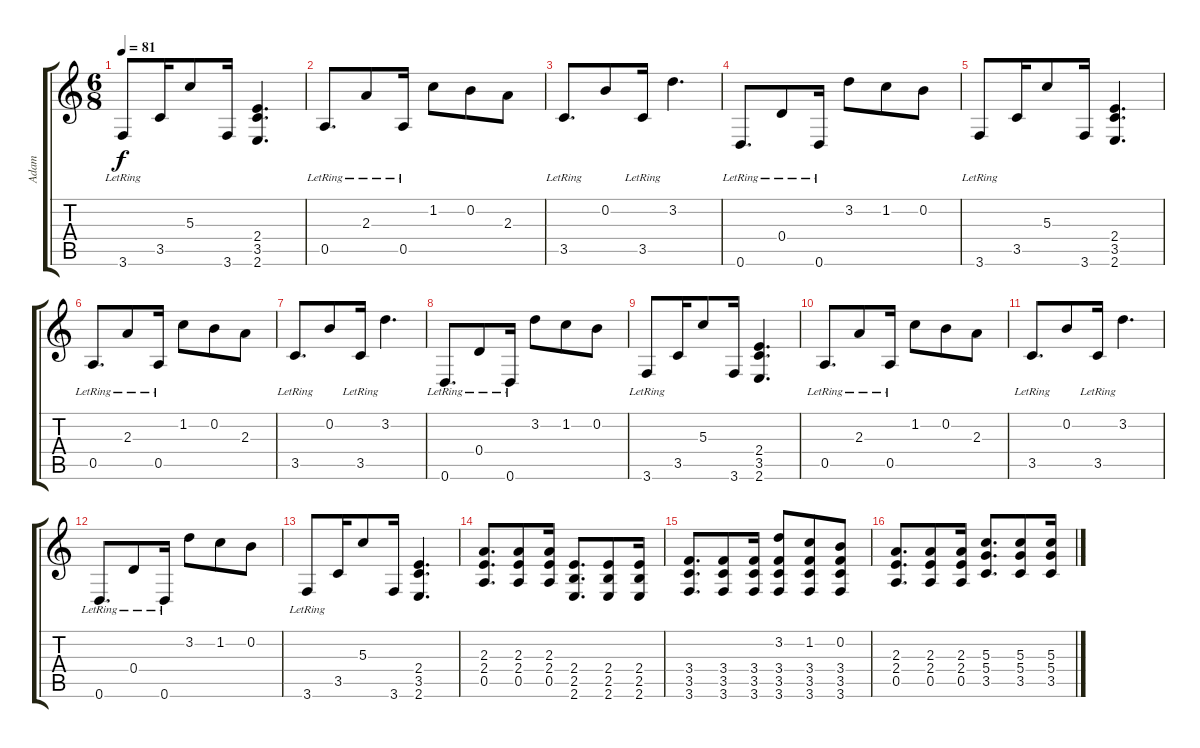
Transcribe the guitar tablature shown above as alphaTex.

\track ("Adam" "Adam") {instrument electricguitarjazz}
\staff {score tabs}
\tuning (E4 B3 G3 D3 A2 D2) {hide}
\ts (6 8)
\tempo 81
\clef g2
\ks c
3.6{lr}.8{dy f} 3.5.16 5.3.8 3.6.16 (2.4 3.5 2.6).4{d} |
0.5{lr}.8{d} 2.3{lr}.8 0.5{lr}.16 1.2.8 0.2.8 2.3.8 |
3.5{lr}.8{d} 0.2.8 3.5{lr}.16 3.2.4{d} |
0.6{lr}.8{d} 0.4{lr}.8 0.6{lr}.16 3.2.8 1.2.8 0.2.8 |
3.6{lr}.8 3.5.16 5.3.8 3.6.16 (2.4 3.5 2.6).4{d} |
0.5{lr}.8{d} 2.3{lr}.8 0.5{lr}.16 1.2.8 0.2.8 2.3.8 |
3.5{lr}.8{d} 0.2.8 3.5{lr}.16 3.2.4{d} |
0.6{lr}.8{d} 0.4{lr}.8 0.6{lr}.16 3.2.8 1.2.8 0.2.8 |
3.6{lr}.8 3.5.16 5.3.8 3.6.16 (2.4 3.5 2.6).4{d} |
0.5{lr}.8{d} 2.3{lr}.8 0.5{lr}.16 1.2.8 0.2.8 2.3.8 |
3.5{lr}.8{d} 0.2.8 3.5{lr}.16 3.2.4{d} |
0.6{lr}.8{d} 0.4{lr}.8 0.6{lr}.16 3.2.8 1.2.8 0.2.8 |
3.6{lr}.8 3.5.16 5.3.8 3.6.16 (2.4 3.5 2.6).4{d} |
(2.3 2.4 0.5).8{d instrument distortionguitar} (2.3 2.4 0.5).8 (2.3 2.4 0.5).16 (2.4 2.5 2.6).8{d} (2.4 2.5 2.6).8 (2.4 2.5 2.6).16 |
(3.4 3.5 3.6).8{d} (3.4 3.5 3.6).8 (3.4 3.5 3.6).16 (3.2 3.4 3.5 3.6).8 (1.2 3.4 3.5 3.6).8 (0.2 3.4 3.5 3.6).8 |
(2.3 2.4 0.5).8{d} (2.3 2.4 0.5).8 (2.3 2.4 0.5).16 (5.3 5.4 3.5).8{d} (5.3 5.4 3.5).8 (5.3 5.4 3.5).16
